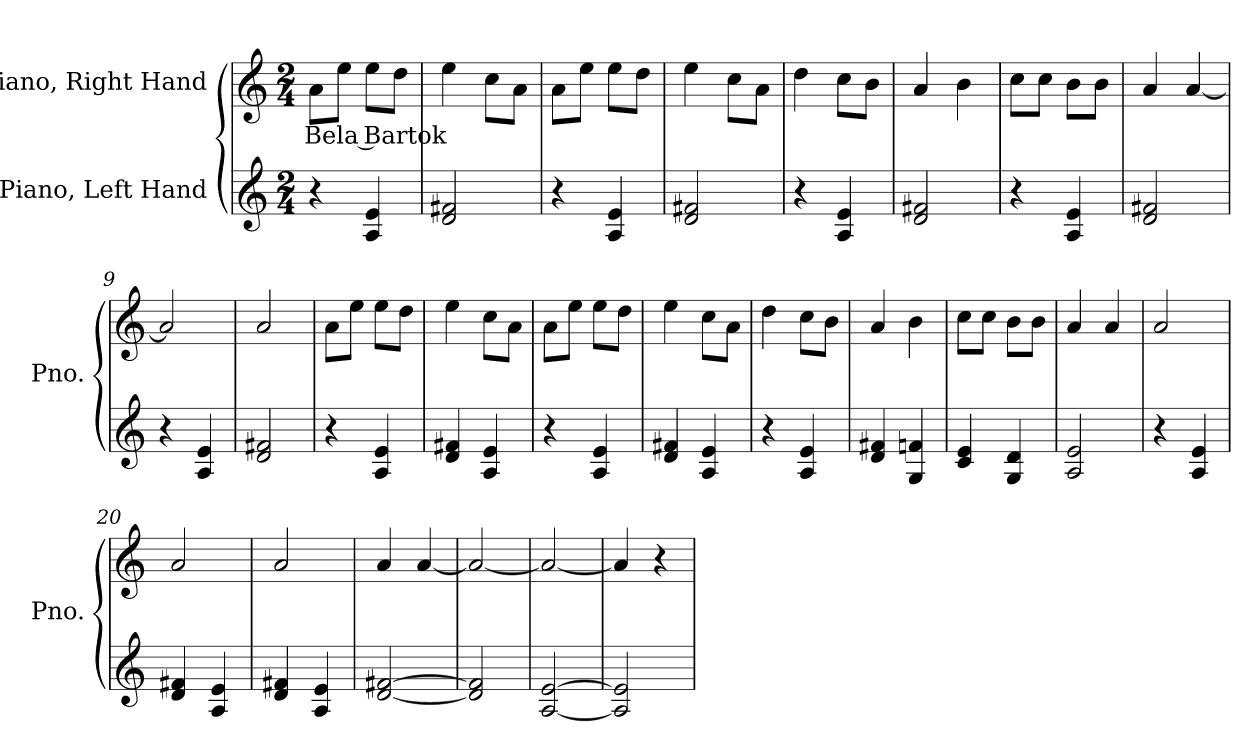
**kern	**kern	**text
*part2	*part1	*part1
*staff2	*staff1	*staff1
*I"Piano, Left Hand	*I"Piano, Right Hand	*
*I'Pno.	*I'Pno.	*
*clefG2	*clefG2	*
*k[]	*k[]	*
*M2/4	*M2/4	*
*MM100	*MM100	*
=1	=1	=1
!	!	!LO:LY:b
4r	8a\L	Bela Bartok
.	8ee\J	.
4A/ 4e/	8ee\L	.
.	8dd\J	.
=2	=2	=2
2d/ 2f#X/	4ee\	.
.	8cc\L	.
.	8a\J	.
=3	=3	=3
4r	8a\L	.
.	8ee\J	.
4A/ 4e/	8ee\L	.
.	8dd\J	.
=4	=4	=4
2d/ 2f#X/	4ee\	.
.	8cc\L	.
.	8a\J	.
=5	=5	=5
4r	4dd\	.
4A/ 4e/	8cc\L	.
.	8b\J	.
=6	=6	=6
2d/ 2f#X/	4a/	.
.	4b\	.
=7	=7	=7
4r	8cc\L	.
.	8cc\J	.
4A/ 4e/	8b\L	.
.	8b\J	.
!!LO:LB:g=z
=8	=8	=8
2d/ 2f#X/	4a/	.
.	[4a/	.
=9	=9	=9
4r	2a/]	.
4A/ 4e/	.	.
=10	=10	=10
2d/ 2f#X/	2a/	.
=11	=11	=11
4r	8a\L	.
.	8ee\J	.
4A/ 4e/	8ee\L	.
.	8dd\J	.
=12	=12	=12
4d/ 4f#X/	4ee\	.
4A/ 4e/	8cc\L	.
.	8a\J	.
=13	=13	=13
4r	8a\L	.
.	8ee\J	.
4A/ 4e/	8ee\L	.
.	8dd\J	.
=14	=14	=14
4d/ 4f#X/	4ee\	.
4A/ 4e/	8cc\L	.
.	8a\J	.
=15	=15	=15
4r	4dd\	.
4A/ 4e/	8cc\L	.
.	8b\J	.
=16	=16	=16
4d/ 4f#X/	4a/	.
4G/ 4fn/	4b\	.
=17	=17	=17
4c/ 4e/	8cc\L	.
.	8cc\J	.
4G/ 4d/	8b\L	.
.	8b\J	.
=18	=18	=18
2A/ 2e/	4a/	.
.	4a/	.
!!LO:LB:g=z
=19	=19	=19
4r	2a/	.
4A/ 4e/	.	.
=20	=20	=20
4d/ 4f#X/	2a/	.
4A/ 4e/	.	.
=21	=21	=21
4d/ 4f#X/	2a/	.
4A/ 4e/	.	.
=22	=22	=22
[2d/ [2f#X/	4a/	.
.	[4a/	.
=23	=23	=23
2d/] 2f#/]	2a/_	.
=24	=24	=24
[2A/ [2e/	2a/_	.
=25	=25	=25
2A/] 2e/]	4a/]	.
.	4r	.
=	=	=
*-	*-	*-
